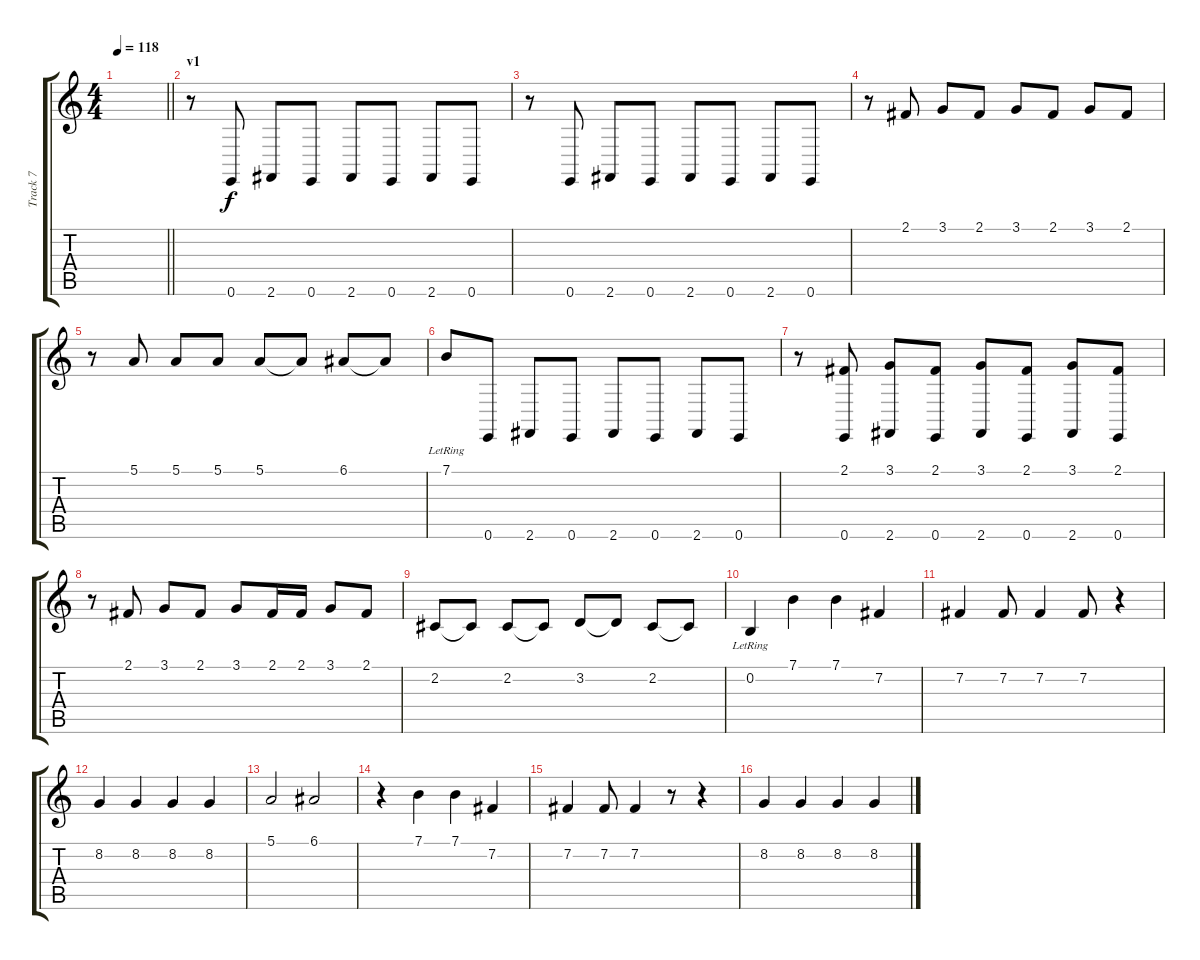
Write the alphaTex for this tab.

\track ("Track 7" "Track 7") {instrument choiraahs}
\staff {score tabs}
\tuning (E4 B3 G3 D3 A2 E2) {hide}
\ts (4 4)
\tempo 118
\clef g2
\barLineRight lightlight
\ks c
|
\section ("" "v1")
r.8 0.6.8 2.6.8 0.6.8 2.6.8 0.6.8 2.6.8 0.6.8 |
r.8 0.6.8 2.6.8 0.6.8 2.6.8 0.6.8 2.6.8 0.6.8 |
r.8 2.1.8 3.1.8 2.1.8 3.1.8 2.1.8 3.1.8 2.1.8 |
r.8 5.1.8 5.1.8 5.1.8 5.1.8 5.1{t}.8 6.1.8 6.1{t}.8 |
7.1{lr}.8 0.6.8 2.6.8 0.6.8 2.6.8 0.6.8 2.6.8 0.6.8 |
r.8 (2.1 0.6).8 (3.1 2.6).8 (2.1 0.6).8 (3.1 2.6).8 (2.1 0.6).8 (3.1 2.6).8 (2.1 0.6).8 |
r.8 2.1.8 3.1.8 2.1.8 3.1.8 2.1.16 2.1.16 3.1.8 2.1.8 |
2.2.8 2.2{t}.8 2.2.8 2.2{t}.8 3.2.8 3.2{t}.8 2.2.8 2.2{t}.8 |
0.2{lr}.4 7.1.4 7.1.4 7.2.4 |
7.2.4 7.2.8 7.2.4 7.2.8 r.4 |
8.2.4 8.2.4 8.2.4 8.2.4 |
5.1.2 6.1.2 |
r.4 7.1.4 7.1.4 7.2.4 |
7.2.4 7.2.8 7.2.4 r.8 r.4 |
8.2.4 8.2.4 8.2.4 8.2.4
